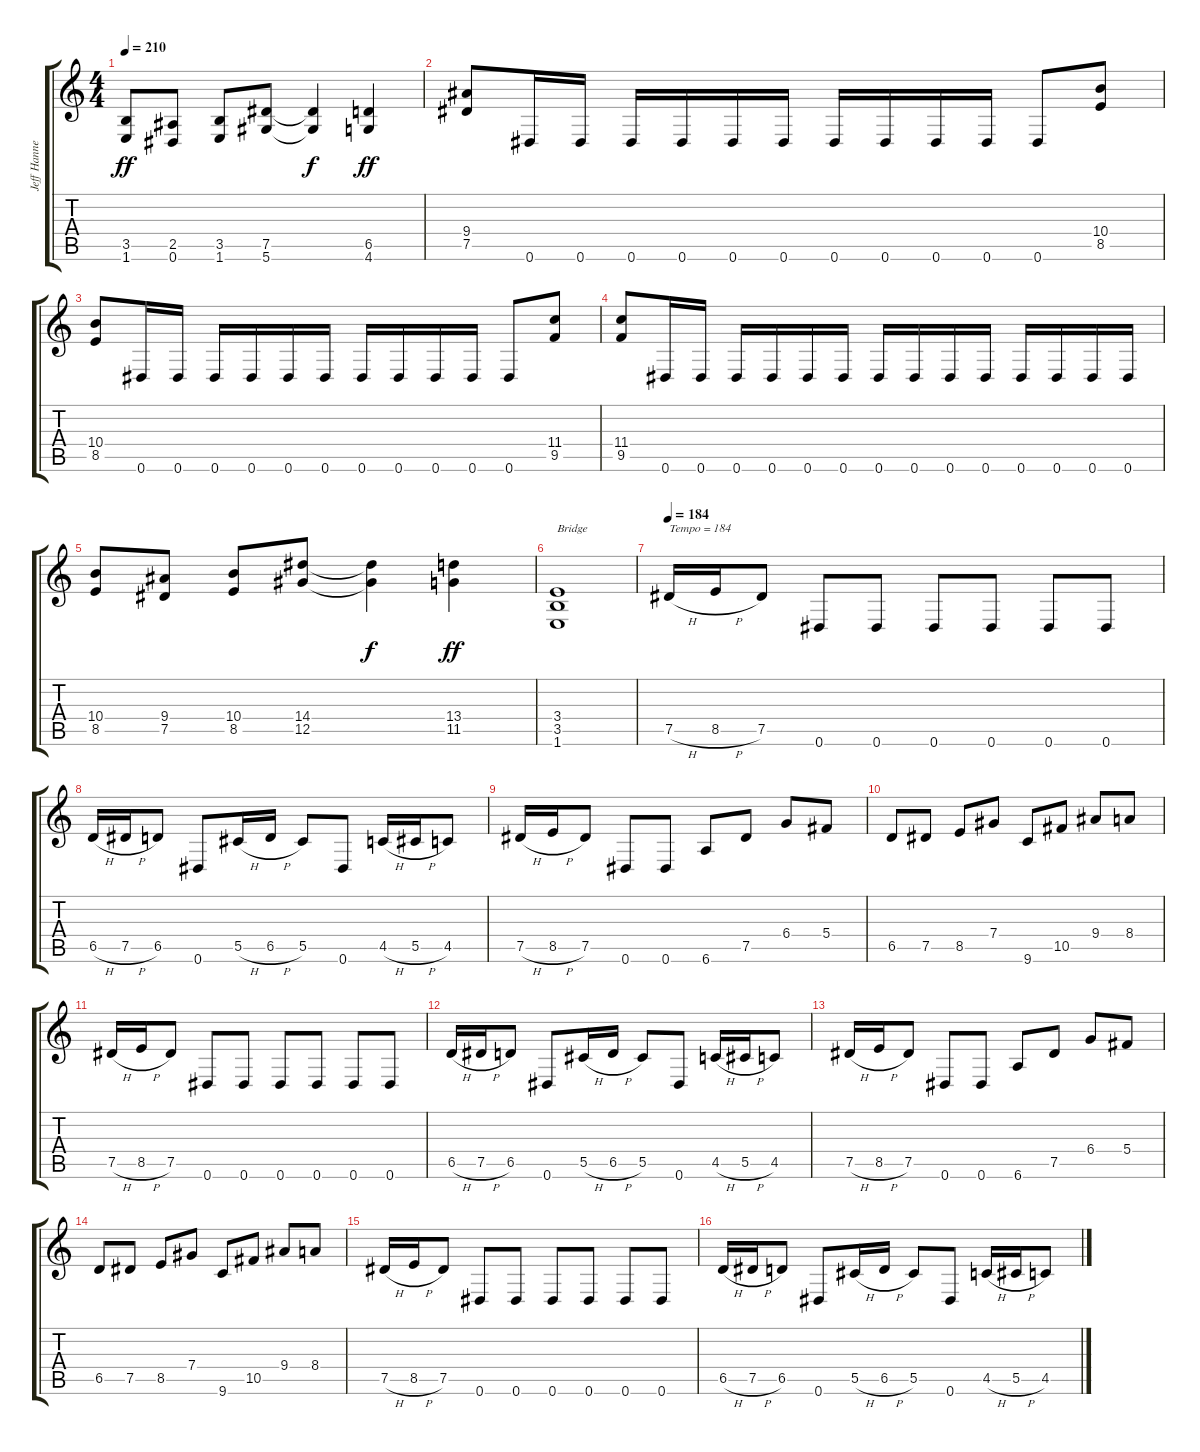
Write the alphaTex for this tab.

\track ("Jeff Hanneman" "Jeff Hanne") {instrument distortionguitar}
\staff {score tabs}
\tuning (Eb4 Bb3 Gb3 Db3 Ab2 Eb2) {hide}
\ts (4 4)
\tempo 210
\clef g2
\ks c
(3.5 1.6).8{dy ff} (2.5 0.6).8 (3.5 1.6).8 (7.5 5.6).8 (7.5{t} 5.6{t}).4{dy f} (6.5 4.6).4{dy ff} |
(9.4 7.5).8 0.6.16 0.6.16 0.6.16 0.6.16 0.6.16 0.6.16 0.6.16 0.6.16 0.6.16 0.6.16 0.6.8 (10.4 8.5).8 |
(10.4 8.5).8 0.6.16 0.6.16 0.6.16 0.6.16 0.6.16 0.6.16 0.6.16 0.6.16 0.6.16 0.6.16 0.6.8 (11.4 9.5).8 |
(11.4 9.5).8 0.6.16 0.6.16 0.6.16 0.6.16 0.6.16 0.6.16 0.6.16 0.6.16 0.6.16 0.6.16 0.6.16 0.6.16 0.6.16 0.6.16 |
(10.4 8.5).8 (9.4 7.5).8 (10.4 8.5).8 (14.4 12.5).8 (14.4{t} 12.5{t}).4{dy f} (13.4 11.5).4{dy ff} |
(3.4 3.5 1.6).1{txt "Bridge"} |
\tempo 184
7.5{h}.16{txt "Tempo = 184"} 8.5{h}.16 7.5.8 0.6.8 0.6.8 0.6.8 0.6.8 0.6.8 0.6.8 |
6.5{h}.16 7.5{h}.16 6.5.8 0.6.8 5.5{h}.16 6.5{h}.16 5.5.8 0.6.8 4.5{h}.16 5.5{h}.16 4.5.8 |
7.5{h}.16 8.5{h}.16 7.5.8 0.6.8 0.6.8 6.6.8 7.5.8 6.4.8 5.4.8 |
6.5.8 7.5.8 8.5.8 7.4.8 9.6.8 10.5.8 9.4.8 8.4.8 |
7.5{h}.16 8.5{h}.16 7.5.8 0.6.8 0.6.8 0.6.8 0.6.8 0.6.8 0.6.8 |
6.5{h}.16 7.5{h}.16 6.5.8 0.6.8 5.5{h}.16 6.5{h}.16 5.5.8 0.6.8 4.5{h}.16 5.5{h}.16 4.5.8 |
7.5{h}.16 8.5{h}.16 7.5.8 0.6.8 0.6.8 6.6.8 7.5.8 6.4.8 5.4.8 |
6.5.8 7.5.8 8.5.8 7.4.8 9.6.8 10.5.8 9.4.8 8.4.8 |
7.5{h}.16 8.5{h}.16 7.5.8 0.6.8 0.6.8 0.6.8 0.6.8 0.6.8 0.6.8 |
6.5{h}.16 7.5{h}.16 6.5.8 0.6.8 5.5{h}.16 6.5{h}.16 5.5.8 0.6.8 4.5{h}.16 5.5{h}.16 4.5.8
